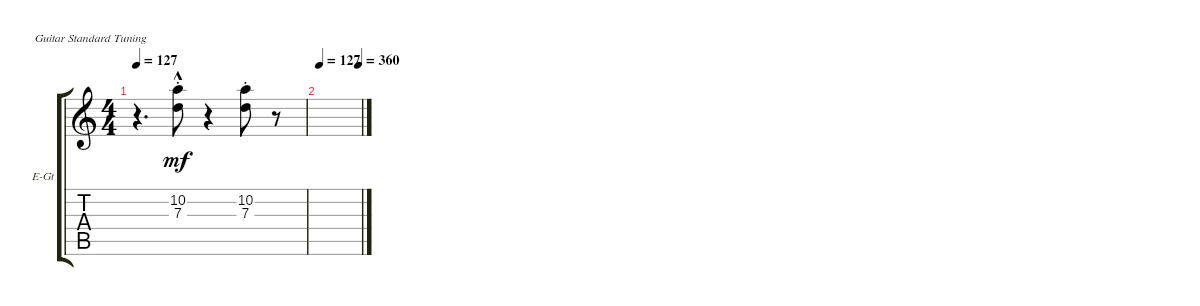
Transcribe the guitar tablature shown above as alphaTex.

\defaultSystemsLayout 4
\bracketExtendMode groupsimilarinstruments
\firstSystemTrackNameOrientation horizontal
\otherSystemsTrackNameOrientation horizontal
\track ("Фузз" "E-Gt") {instrument overdrivenguitar}
\staff {score tabs}
\tuning (E4 B3 G3 D3 A2 E2)
\ts (4 4)
\tempo 127
\clef g2
\ks c
r.4{d dy mf} (10.2{hac st} 7.3{hac st}).8 r.4 (10.2{st} 7.3{st}).8 r.8 |
\tempo 127
\tempo (360 0.94375)
